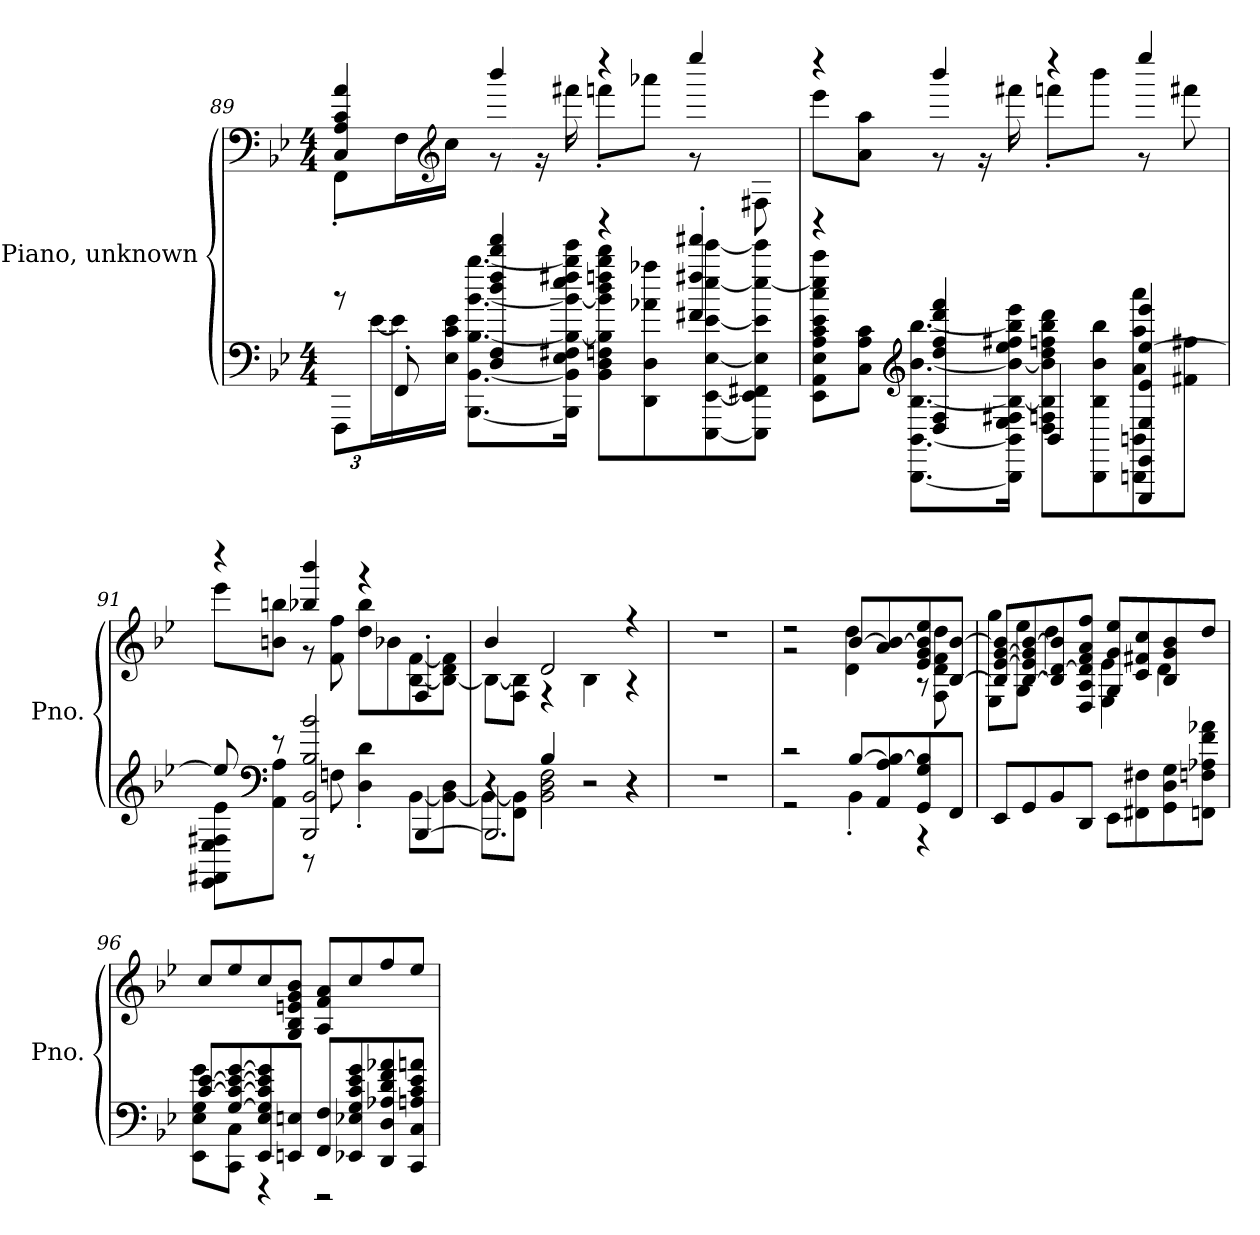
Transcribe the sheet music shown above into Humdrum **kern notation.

**kern	**kern
*part1	*part1
*staff2	*staff1
*I"Piano, unknown	*
*I'Pno.	*
!!LO:LB:g=z
*clefF4	*clefF4
*k[b-e-]	*k[b-e-]
*M4/4	*M4/4
=89	=89
*^	*
*	*Xbrackettup	*
*	*	*^
8r	12FFF\L	4C/ 4A/ 4c/ 4a/	8FF'\L
.	[24e-\L	.	.
8FF'/	16e-\]	.	16F\L
*	*	*clefG2	*
.	16E-\ 16c\ 16e-\JJ	.	16cc\JJ
4D/ 4F/ 4dd/ 4ff/ 4ddd/ 4fff/	[8.BBB-\ [8.BB-\ [8.B-\ [8.b-\ [8.bb-\L	4bbb-/	8r
.	.	.	16r
.	16BBB-\] 16BB-\] 16E-\ 16F#X\ 16B-\_ 16b-\_ 16ee-\ 16ff#X\ 16bb-\] 16eee-\Jk	.	16fff#X\
4r	8BB-\ 8D\ 8Fn\ 8B-\] 8b-\] 8dd\ 8ffn\ 8bb-\ 8ddd\L	4r	8fffn'\L
.	8DD\ 8D\ 8a-X\ 8aa-X\	.	8aaa-X\J
4f#X/' 4ff#X/' 4fff#X/'	[8EEE-\ [8EE-\ [8E-\ [8e-\ [8ee-\ [8eee-\	4eeee-/	8r
.	8EEE-\] 8EE-\] 8FF#X\ 8E-\] 8e-\] 8ee-\_ 8eee-\]J	.	8F#X\
=90	=90	=90	=90
4r	8EE-\ 8AA\ 8E-\ 8A\ 8c\ 8e-\ 8cc\ 8ee-\] 8ccc\L	4r	8eee-\L
.	8C\ 8A\ 8c\J	.	8a\ 8aa\J
*clefG2	*	*	*
4D/ 4F/ 4dd/ 4ff/ 4ddd/ 4fff/	[8.BBB-\ [8.BB-\ [8.B-\ [8.b-\ [8.bb-\L	4bbb-/	8r
.	.	.	16r
.	16BBB-\] 16BB-\] 16E-\ 16F#X\ 16B-\_ 16b-\_ 16ee-\ 16ff#X\ 16bb-\] 16eee-\Jk	.	16fff#X\
4BB-/	8D\ 8Fn\ 8B-\] 8b-\] 8dd\ 8ffn\ 8bb-\ 8ddd\L	4r	8fffn'\L
.	8BBB-\ 8B-\ 8b-\ 8bb-\	.	8bbb-\J
4EEE-/ 4EE-/ 4E-/ 4e-/ [4ee-/ 4eee-/	8BBBn\ 8BBn\ 8a\ 8aa\ 8aaa\	4eeee-/	8r
.	8f#X\ 8ff#X\J	.	8fff#X\
!!LO:LB:g=z	!!
=91	=91	=91	=91
8ee-/]	8EE-\ 8FF#X\ 8E-\ 8F#X\ 8e-\L	4r	8eee-\L
*clefF4	*	*	*
8r	8AA\ 8A\J	.	8bn\ 8bbn\J
2BBB-/ 2BB-/ 2B-/ 2b-/	8r	4bb-X/ 4bbb-/	8r
.	8Fn\	.	8f\ 8ff\
.	4D\' 4d\'	4r	8dd\ 8bb-\L
.	.	.	8b-X\
[4BBB-/	[8BB-\L	4F'/	[8B-\ [8f\
.	8BB-\_ 8D\J	.	8B-\_ 8d\ 8f\]J
=92	=92	=92	=92
*	*^	*	*
2.BBB-/]	8BB-\L_	4r	4b-/	8B-\L_
.	8FF\ 8BB-\]J	.	.	8F\ 8B-\]J
.	2BB-\ 2D\ 2F\	4B-/	2d/	4r
.	.	2r	.	4B-\
4r	4r	.	4r	4r
*v	*v	*v	*	*
*	*v	*v
=93	=93
1r	1r
=94	=94
*^	*^
2r	2r	2r	2r
[8B-/L	4BB-'\	[8b-/L	4d\ 4dd\
8AA/ 8A/ 8B-/_	.	8a/ 8b-/_	.
8GG/ 8G/ 8B-/]	4r	8e-/ 8g/ 8b-/] 8ee-/	8r
8FF/J	.	[8B-/ [8b-/J	8F\ 8d\ 8f\ 8dd\
*v	*v	*	*
!!LO:PB:g=z	!!
=95	=95	=95
8EE-/L	8B-/] [8e-/ [8g/ 8b-/]L	8E-\ 8gg\L
8GG/	[8B-/ 8e-/] 8g/] [8b-/	8G\ 8ee-\J
8BB-/	8B-/] [8d/ 8b-/]	4dd'\
8DD/J	8D/ 8A/ 8d/] 8f/ 8a/ 8ff/J	.
8EE-\L	8G/ 8g/ 8ee-/L	4E-\ 4e-\
8FF#X\ 8F#X\	8c/ 8f#X/ 8cc/	.
8GG\ 8D\ 8G\	8B-/ 8g/ 8b-/	4d\
8FFn\ 8Fn\ 8A-X\ 8f\ 8a-X\J	8dd/J	.
*	*v	*v
=96	=96
*^	*
[8c/ [8e-/L	8EE-\ 8E-\ 8G\ 8g\L	8cc/L
[8G/ 8c/_ 8e-/_ [8g/	8CC\ 8C\J	8ee-/
8EE-/ 8E-/ 8G/] 8c/] 8e-/] 8g/]	4r	8cc/
8EEn/ 8En/J	.	8G/ 8B-/ 8en/ 8g/ 8b-/J
8FF/ 8F/L	2r	8A/ 8f/ 8a/L
8EE-X/ 8E-X/ 8G/ 8c/ 8e-/ 8g/	.	8cc/
8DD/ 8D/ 8A-X/ 8d/ 8f/ 8a-X/	.	8ff/
8CC/ 8C/ 8An/ 8c/ 8e-/ 8an/J	.	8ee-/J
*v	*v	*
=	=
*-	*-
